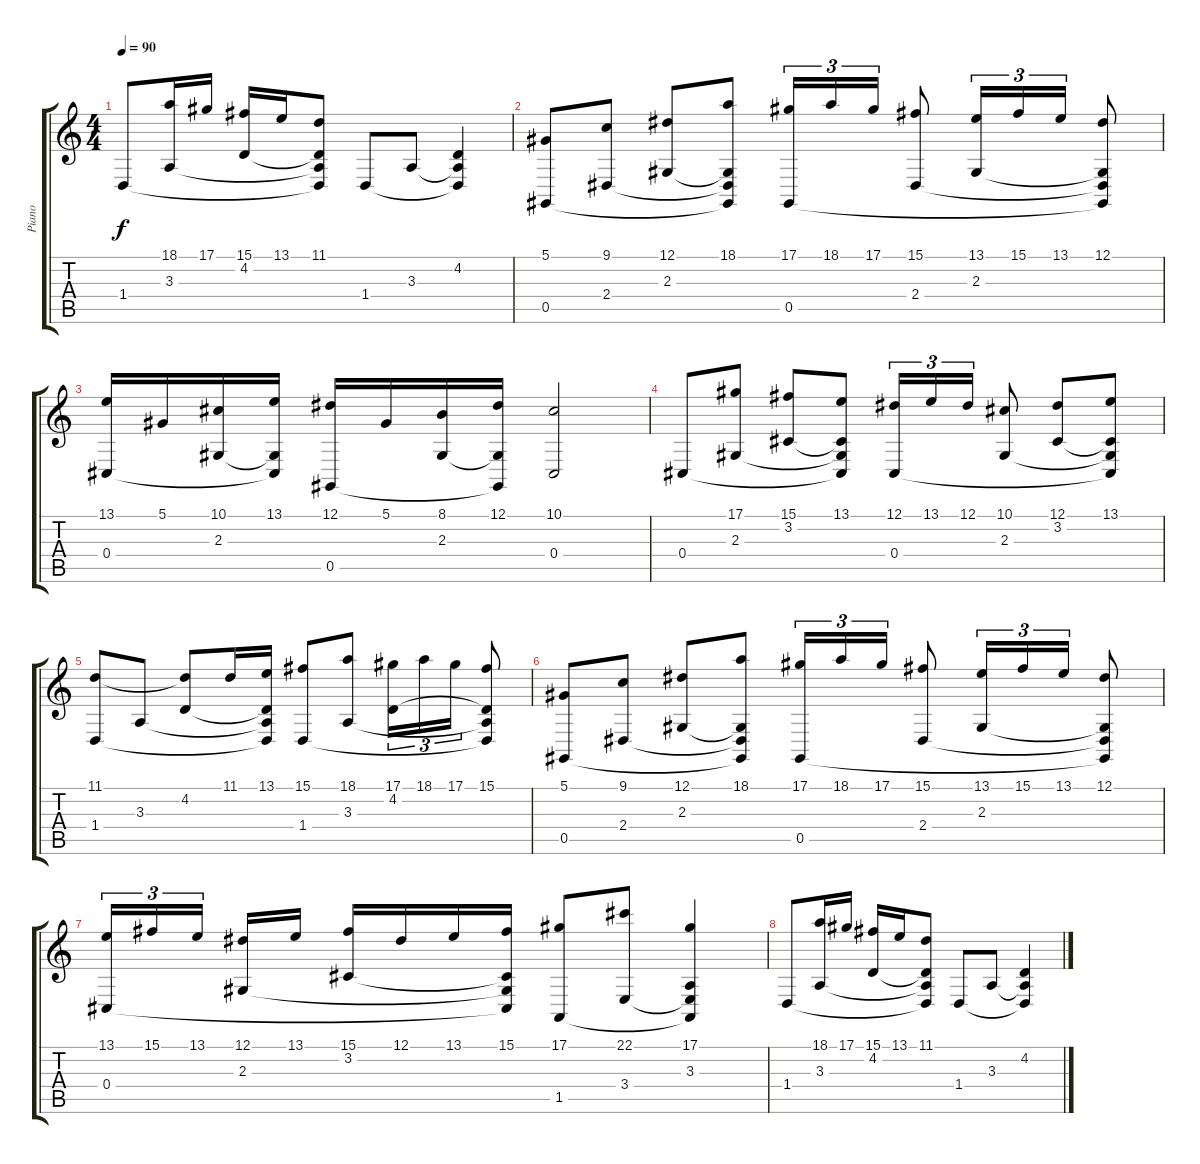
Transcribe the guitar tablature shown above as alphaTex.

\track ("Piano" "Piano") {instrument brightacousticpiano}
\staff {score tabs}
\tuning (Eb4 Bb3 Gb3 Db3 Ab2 Eb2) {hide}
\ts (4 4)
\tempo 90
\clef g2
\ks c
1.4.8{dy f} (18.1 3.3).16 17.1.16 (15.1 4.2).16 13.1.16 (11.1 4.2{t} 3.3{t} 1.4{t}).8 1.4.8 3.3.8 (4.2 3.3{t} 1.4{t}).4 |
(5.1 0.5).8 (9.1 2.4).8 (12.1 2.3).8 (18.1 2.3{t} 2.4{t} 0.5{t}).8 (17.1 0.5).16{tu (3 2)} 18.1.16{tu (3 2)} 17.1.16{tu (3 2)} (15.1 2.4).8 (13.1 2.3).16{tu (3 2)} 15.1.16{tu (3 2)} 13.1.16{tu (3 2)} (12.1 2.3{t} 2.4{t} 0.5{t}).8 |
(13.1 0.4).16 5.1.16 (10.1 2.3).16 (13.1 2.3{t} 0.4{t}).16 (12.1 0.5).16 5.1.16 (8.1 2.3).16 (12.1 2.3{t} 0.5{t}).16 (10.1 0.4).2 |
0.4.8 (17.1 2.3).8 (15.1 3.2).8 (13.1 3.2{t} 2.3{t} 0.4{t}).8 (12.1 0.4).16{tu (3 2)} 13.1.16{tu (3 2)} 12.1.16{tu (3 2)} (10.1 2.3).8 (12.1 3.2).8 (13.1 3.2{t} 2.3{t} 0.4{t}).8 |
(11.1 1.4).8 3.3.8 (11.1{t} 4.2).8 11.1.16 (13.1 4.2{t} 3.3{t} 1.4{t}).16 (15.1 1.4).8 (18.1 3.3).8 (17.1 4.2).16{tu (3 2)} 18.1.16{tu (3 2)} 17.1.16{tu (3 2)} (15.1 4.2{t} 3.3{t} 1.4{t}).8 |
(5.1 0.5).8 (9.1 2.4).8 (12.1 2.3).8 (18.1 2.3{t} 2.4{t} 0.5{t}).8 (17.1 0.5).16{tu (3 2)} 18.1.16{tu (3 2)} 17.1.16{tu (3 2)} (15.1 2.4).8 (13.1 2.3).16{tu (3 2)} 15.1.16{tu (3 2)} 13.1.16{tu (3 2)} (12.1 2.3{t} 2.4{t} 0.5{t}).8 |
(13.1 0.4).16{tu (3 2)} 15.1.16{tu (3 2)} 13.1.16{tu (3 2)} (12.1 2.3).16 13.1.16 (15.1 3.2).16 12.1.16 13.1.16 (15.1 3.2{t} 2.3{t} 0.4{t}).16 (17.1 1.5).8 (22.1 3.4).8 (17.1 3.3 3.4{t} 1.5{t}).4 |
1.4.8 (18.1 3.3).16 17.1.16 (15.1 4.2).16 13.1.16 (11.1 4.2{t} 3.3{t} 1.4{t}).8 1.4.8 3.3.8 (4.2 3.3{t} 1.4{t}).4
